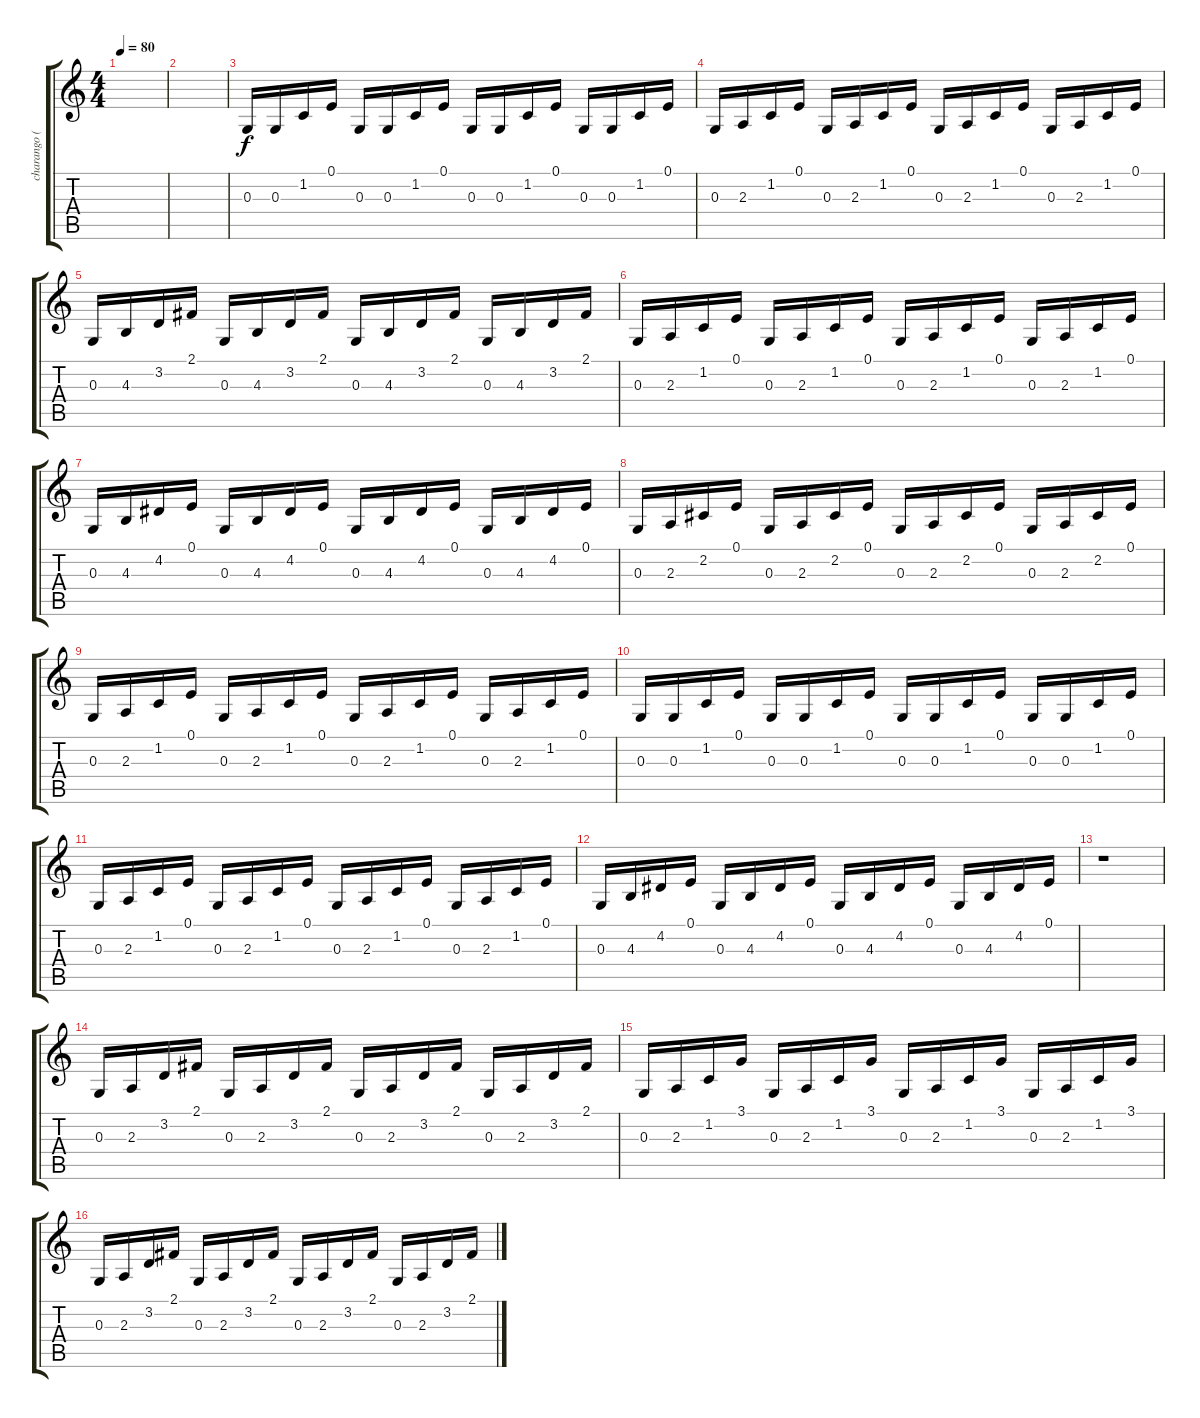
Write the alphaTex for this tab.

\track ("charango (tio Cristian)" "charango (") {instrument clavinet}
\staff {score tabs}
\tuning (E4 B3 G3 D3 A2 E2) {hide}
\ts (4 4)
\tempo 80
\clef g2
\ks c
|
|
0.3.16 0.3.16 1.2.16 0.1.16 0.3.16 0.3.16 1.2.16 0.1.16 0.3.16 0.3.16 1.2.16 0.1.16 0.3.16 0.3.16 1.2.16 0.1.16 |
0.3.16 2.3.16 1.2.16 0.1.16 0.3.16 2.3.16 1.2.16 0.1.16 0.3.16 2.3.16 1.2.16 0.1.16 0.3.16 2.3.16 1.2.16 0.1.16 |
0.3.16 4.3.16 3.2.16 2.1.16 0.3.16 4.3.16 3.2.16 2.1.16 0.3.16 4.3.16 3.2.16 2.1.16 0.3.16 4.3.16 3.2.16 2.1.16 |
0.3.16 2.3.16 1.2.16 0.1.16 0.3.16 2.3.16 1.2.16 0.1.16 0.3.16 2.3.16 1.2.16 0.1.16 0.3.16 2.3.16 1.2.16 0.1.16 |
0.3.16 4.3.16 4.2.16 0.1.16 0.3.16 4.3.16 4.2.16 0.1.16 0.3.16 4.3.16 4.2.16 0.1.16 0.3.16 4.3.16 4.2.16 0.1.16 |
0.3.16 2.3.16 2.2.16 0.1.16 0.3.16 2.3.16 2.2.16 0.1.16 0.3.16 2.3.16 2.2.16 0.1.16 0.3.16 2.3.16 2.2.16 0.1.16 |
0.3.16 2.3.16 1.2.16 0.1.16 0.3.16 2.3.16 1.2.16 0.1.16 0.3.16 2.3.16 1.2.16 0.1.16 0.3.16 2.3.16 1.2.16 0.1.16 |
0.3.16 0.3.16 1.2.16 0.1.16 0.3.16 0.3.16 1.2.16 0.1.16 0.3.16 0.3.16 1.2.16 0.1.16 0.3.16 0.3.16 1.2.16 0.1.16 |
0.3.16 2.3.16 1.2.16 0.1.16 0.3.16 2.3.16 1.2.16 0.1.16 0.3.16 2.3.16 1.2.16 0.1.16 0.3.16 2.3.16 1.2.16 0.1.16 |
0.3.16 4.3.16 4.2.16 0.1.16 0.3.16 4.3.16 4.2.16 0.1.16 0.3.16 4.3.16 4.2.16 0.1.16 0.3.16 4.3.16 4.2.16 0.1.16 |
r.1 |
0.3.16 2.3.16 3.2.16 2.1.16 0.3.16 2.3.16 3.2.16 2.1.16 0.3.16 2.3.16 3.2.16 2.1.16 0.3.16 2.3.16 3.2.16 2.1.16 |
0.3.16 2.3.16 1.2.16 3.1.16 0.3.16 2.3.16 1.2.16 3.1.16 0.3.16 2.3.16 1.2.16 3.1.16 0.3.16 2.3.16 1.2.16 3.1.16 |
0.3.16 2.3.16 3.2.16 2.1.16 0.3.16 2.3.16 3.2.16 2.1.16 0.3.16 2.3.16 3.2.16 2.1.16 0.3.16 2.3.16 3.2.16 2.1.16
